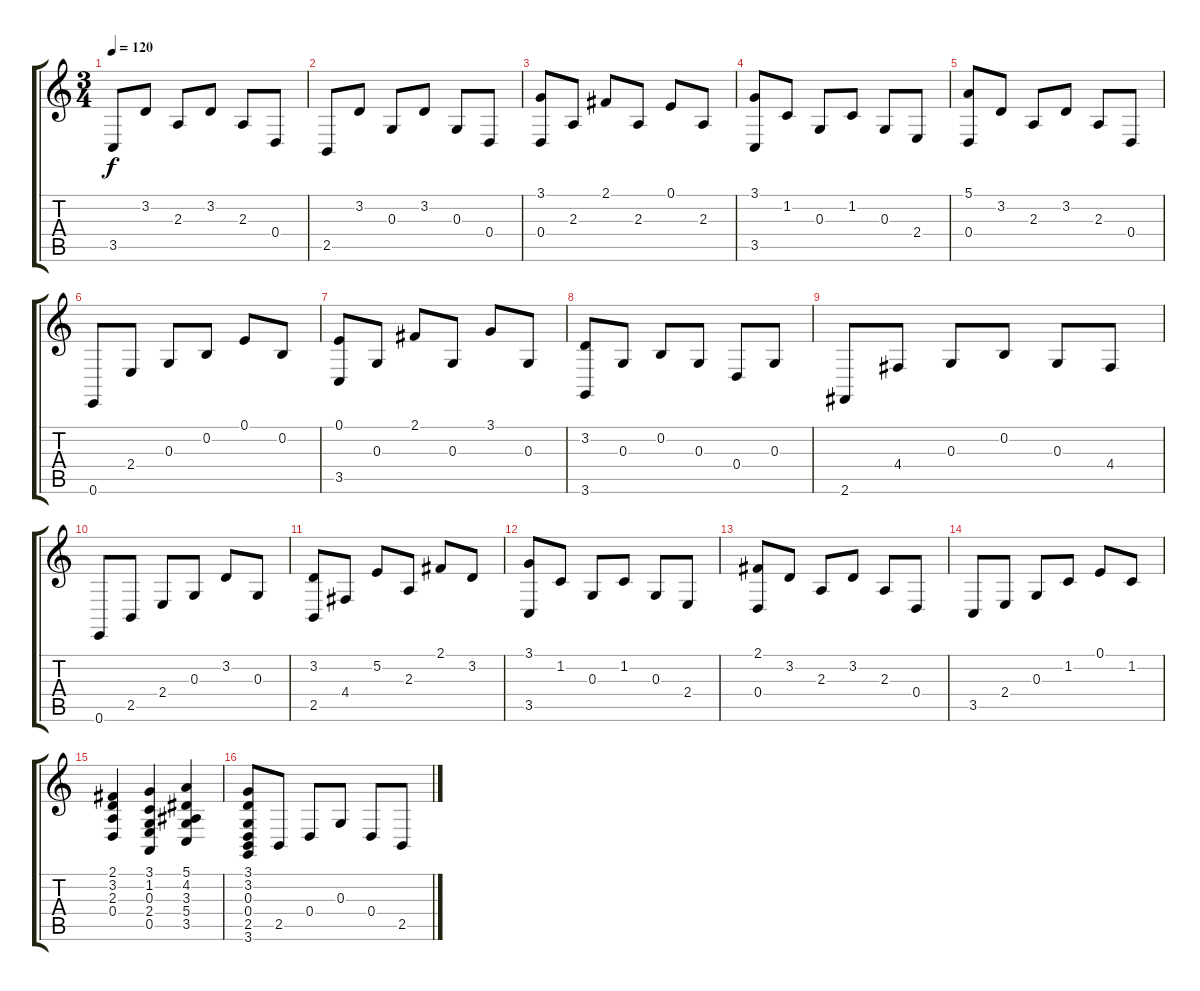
\track "" {instrument acousticgrandpiano}
\staff {score tabs}
\tuning (E4 B3 G3 D3 A2 E2) {hide}
\ts (3 4)
\tempo 120
\clef g2
\ks c
3.5.8{dy f} 3.2.8 2.3.8 3.2.8 2.3.8 0.4.8 |
2.5.8 3.2.8 0.3.8 3.2.8 0.3.8 0.4.8 |
(3.1 0.4).8 2.3.8 2.1.8 2.3.8 0.1.8 2.3.8 |
(3.1 3.5).8 1.2.8 0.3.8 1.2.8 0.3.8 2.4.8 |
(5.1 0.4).8 3.2.8 2.3.8 3.2.8 2.3.8 0.4.8 |
0.6.8 2.4.8 0.3.8 0.2.8 0.1.8 0.2.8 |
(0.1 3.5).8 0.3.8 2.1.8 0.3.8 3.1.8 0.3.8 |
(3.2 3.6).8 0.3.8 0.2.8 0.3.8 0.4.8 0.3.8 |
2.6.8 4.4.8 0.3.8 0.2.8 0.3.8 4.4.8 |
0.6.8 2.5.8 2.4.8 0.3.8 3.2.8 0.3.8 |
(3.2 2.5).8 4.4.8 5.2.8 2.3.8 2.1.8 3.2.8 |
(3.1 3.5).8 1.2.8 0.3.8 1.2.8 0.3.8 2.4.8 |
(2.1 0.4).8 3.2.8 2.3.8 3.2.8 2.3.8 0.4.8 |
3.5.8 2.4.8 0.3.8 1.2.8 0.1.8 1.2.8 |
(2.1 3.2 2.3 0.4).4 (3.1 1.2 0.3 2.4 0.5).4 (5.1 4.2 3.3 5.4 3.5).4 |
(3.1 3.2 0.3 0.4 2.5 3.6).8 2.5.8 0.4.8 0.3.8 0.4.8 2.5.8
